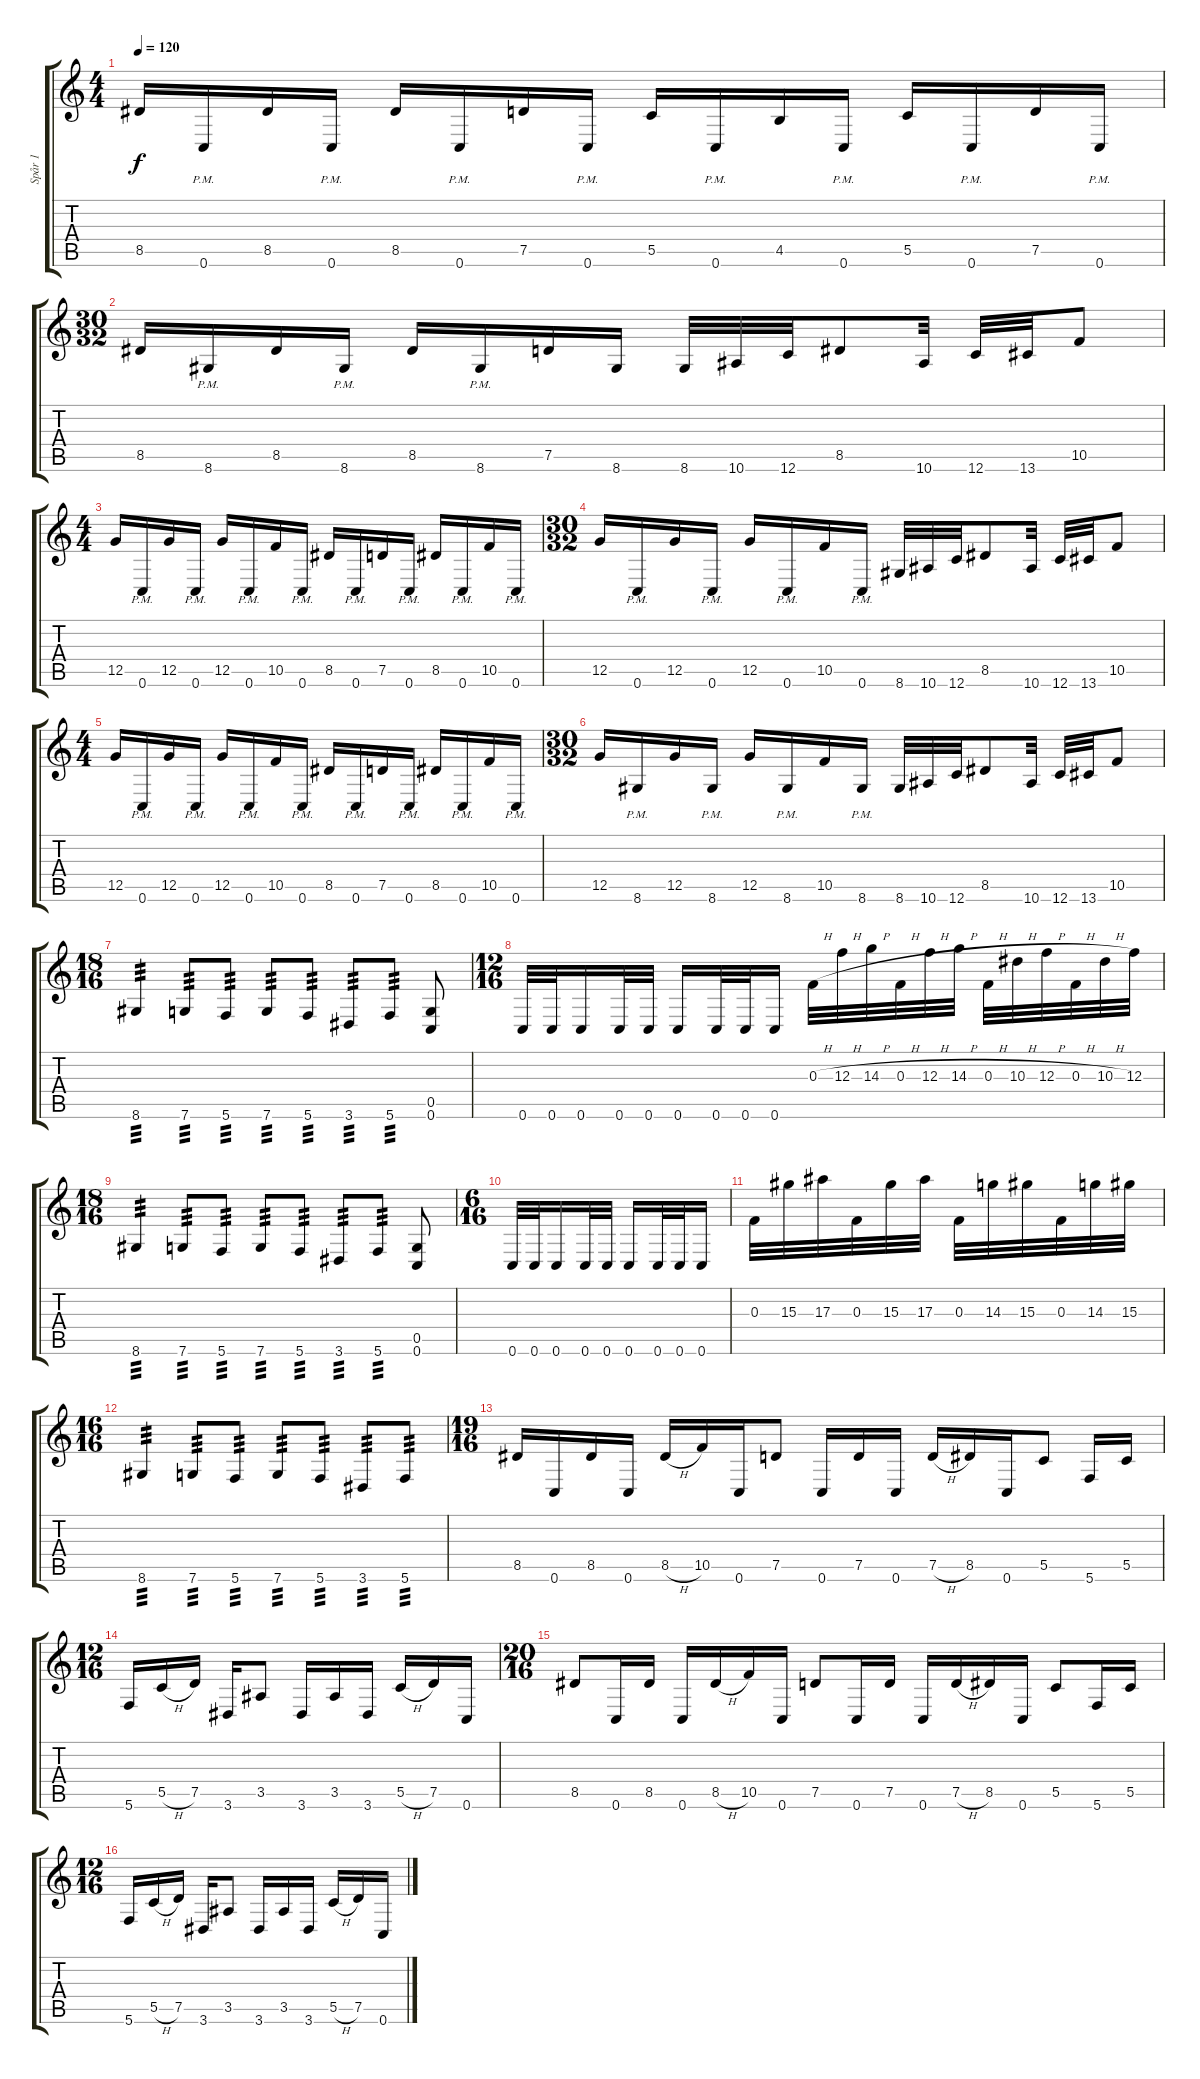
\track ("Spår 1" "Spår 1") {instrument distortionguitar}
\staff {score tabs}
\tuning (D4 A3 F3 C3 G2 C2) {hide}
\ts (4 4)
\tempo 120
\clef g2
\ks c
8.5.16{dy f} 0.6{pm}.16 8.5.16 0.6{pm}.16 8.5.16 0.6{pm}.16 7.5.16 0.6{pm}.16 5.5.16 0.6{pm}.16 4.5.16 0.6{pm}.16 5.5.16 0.6{pm}.16 7.5.16 0.6{pm}.16 |
\ts (30 32)
8.5.16 8.6{pm}.16 8.5.16 8.6{pm}.16 8.5.16 8.6{pm}.16 7.5.16 8.6.16 8.6.32 10.6.32 12.6.32 8.5.8 10.6.32 12.6.32 13.6.32 10.5.8 |
\ts (4 4)
12.5.16 0.6{pm}.16 12.5.16 0.6{pm}.16 12.5.16 0.6{pm}.16 10.5.16 0.6{pm}.16 8.5.16 0.6{pm}.16 7.5.16 0.6{pm}.16 8.5.16 0.6{pm}.16 10.5.16 0.6{pm}.16 |
\ts (30 32)
12.5.16 0.6{pm}.16 12.5.16 0.6{pm}.16 12.5.16 0.6{pm}.16 10.5.16 0.6{pm}.16 8.6.32 10.6.32 12.6.32 8.5.8 10.6.32 12.6.32 13.6.32 10.5.8 |
\ts (4 4)
12.5.16 0.6{pm}.16 12.5.16 0.6{pm}.16 12.5.16 0.6{pm}.16 10.5.16 0.6{pm}.16 8.5.16 0.6{pm}.16 7.5.16 0.6{pm}.16 8.5.16 0.6{pm}.16 10.5.16 0.6{pm}.16 |
\ts (30 32)
12.5.16 8.6{pm}.16 12.5.16 8.6{pm}.16 12.5.16 8.6{pm}.16 10.5.16 8.6{pm}.16 8.6.32 10.6.32 12.6.32 8.5.8 10.6.32 12.6.32 13.6.32 10.5.8 |
\ts (18 16)
8.6.4{tp 3} 7.6.8{tp 3} 5.6.8{tp 3} 7.6.8{tp 3} 5.6.8{tp 3} 3.6.8{tp 3} 5.6.8{tp 3} (0.5 0.6).8 |
\ts (12 16)
0.6.32 0.6.32 0.6.16 0.6.32 0.6.32 0.6.16 0.6.32 0.6.32 0.6.16 0.3{h}.32 12.3{h}.32 14.3{h}.32 0.3{h}.32 12.3{h}.32 14.3{h}.32 0.3{h}.32 10.3{h}.32 12.3{h}.32 0.3{h}.32 10.3{h}.32 12.3.32 |
\ts (18 16)
8.6.4{tp 3} 7.6.8{tp 3} 5.6.8{tp 3} 7.6.8{tp 3} 5.6.8{tp 3} 3.6.8{tp 3} 5.6.8{tp 3} (0.5 0.6).8 |
\ts (6 16)
0.6.32 0.6.32 0.6.16 0.6.32 0.6.32 0.6.16 0.6.32 0.6.32 0.6.16 |
0.3.32 15.3.32 17.3.32 0.3.32 15.3.32 17.3.32 0.3.32 14.3.32 15.3.32 0.3.32 14.3.32 15.3.32 |
\ts (16 16)
8.6.4{tp 3} 7.6.8{tp 3} 5.6.8{tp 3} 7.6.8{tp 3} 5.6.8{tp 3} 3.6.8{tp 3} 5.6.8{tp 3} |
\ts (19 16)
8.5.16 0.6.16 8.5.16 0.6.16 8.5{h}.16 10.5.16 0.6.16 7.5.8 0.6.16 7.5.16 0.6.16 7.5{h}.16 8.5.16 0.6.16 5.5.8 5.6.16 5.5.16 |
\ts (12 16)
5.6.16 5.5{h}.16 7.5.16 3.6.16 3.5.8 3.6.16 3.5.16 3.6.16 5.5{h}.16 7.5.16 0.6.16 |
\ts (20 16)
8.5.8 0.6.16 8.5.16 0.6.16 8.5{h}.16 10.5.16 0.6.16 7.5.8 0.6.16 7.5.16 0.6.16 7.5{h}.16 8.5.16 0.6.16 5.5.8 5.6.16 5.5.16 |
\ts (12 16)
5.6.16 5.5{h}.16 7.5.16 3.6.16 3.5.8 3.6.16 3.5.16 3.6.16 5.5{h}.16 7.5.16 0.6.16
